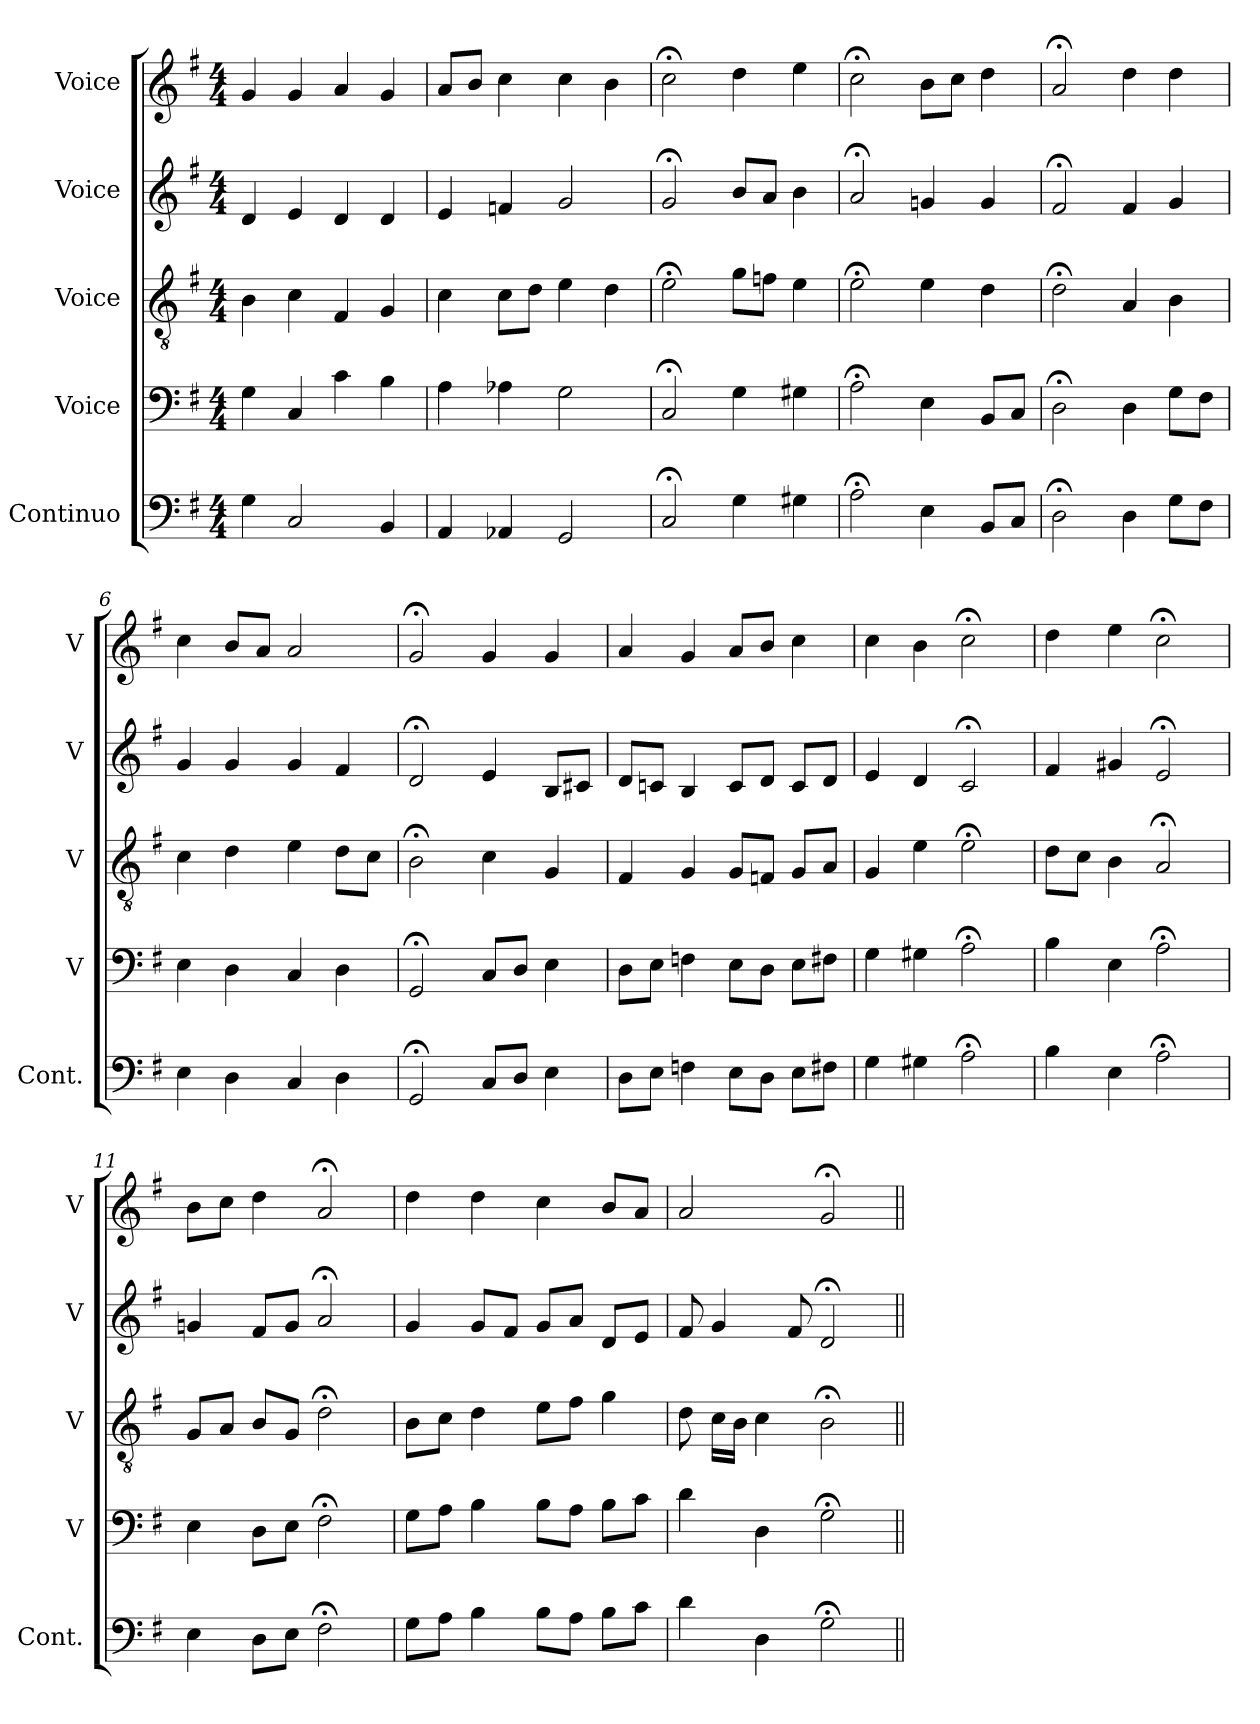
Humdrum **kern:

**kern	**kern	**kern	**kern	**kern
*part5	*part4	*part3	*part2	*part1
*staff5	*staff4	*staff3	*staff2	*staff1
*I"Continuo	*I"Voice	*I"Voice	*I"Voice	*I"Voice
*I'Cont.	*I'V	*I'V	*I'V	*I'V
*clefF4	*clefF4	*clefGv2	*clefG2	*clefG2
*ITrd7c12	*	*	*	*
*k[f#]	*k[f#]	*k[f#]	*k[f#]	*k[f#]
*M4/4	*M4/4	*M4/4	*M4/4	*M4/4
=1	=1	=1	=1	=1
4GG\	4G\	4B\	4d/	4g/
2CC/	4C/	4c\	4e/	4g/
.	4c\	4F#/	4d/	4a/
4BBB/	4B\	4G/	4d/	4g/
=2	=2	=2	=2	=2
4AAA/	4A\	4c\	4e/	8a/L
.	.	.	.	8b/J
4AAA-X/	4A-X\	8c\L	4fn/	4cc\
.	.	8d\J	.	.
2GGG/	2G\	4e\	2g/	4cc\
.	.	4d\	.	4b\
=3	=3	=3	=3	=3
2CC;</	2C;</	2e;<\	2g;</	2cc;<\
4GG\	4G\	8g\L	8b/L	4dd\
.	.	8fn\J	8a/J	.
4GG#X\	4G#X\	4e\	4b\	4ee\
=4	=4	=4	=4	=4
2AA;<\	2A;<\	2e;<\	2a;</	2cc;<\
4EE\	4E\	4e\	4gn/	8b\L
.	.	.	.	8cc\J
8BBB/L	8BB/L	4d\	4g/	4dd\
8CC/J	8C/J	.	.	.
=5	=5	=5	=5	=5
2DD;<\	2D;<\	2d;<\	2f#;</	2a;</
4DD\	4D\	4A/	4f#/	4dd\
8GG\L	8G\L	4B\	4g/	4dd\
8FF#\J	8F#\J	.	.	.
=6	=6	=6	=6	=6
4EE\	4E\	4c\	4g/	4cc\
4DD\	4D\	4d\	4g/	8b/L
.	.	.	.	8a/J
4CC/	4C/	4e\	4g/	2a/
4DD\	4D\	8d\L	4f#/	.
.	.	8c\J	.	.
=7	=7	=7	=7	=7
2GGG;</	2GG;</	2B;<\	2d;</	2g;</
8CC/L	8C/L	4c\	4e/	4g/
8DD/J	8D/J	.	.	.
4EE\	4E\	4G/	8B/L	4g/
.	.	.	8c#X/J	.
!!LO:LB:g=z
=8	=8	=8	=8	=8
8DD\L	8D\L	4F#/	8d/L	4a/
8EE\J	8E\J	.	8cn/J	.
4FFn\	4Fn\	4G/	4B/	4g/
8EE\L	8E\L	8G/L	8c/L	8a/L
8DD\J	8D\J	8Fn/J	8d/J	8b/J
8EE\L	8E\L	8G/L	8c/L	4cc\
8FF#X\J	8F#X\J	8A/J	8d/J	.
=9	=9	=9	=9	=9
4GG\	4G\	4G/	4e/	4cc\
4GG#X\	4G#X\	4e\	4d/	4b\
2AA;<\	2A;<\	2e;<\	2c;</	2cc;<\
=10	=10	=10	=10	=10
4BB\	4B\	8d\L	4f#/	4dd\
.	.	8c\J	.	.
4EE\	4E\	4B\	4g#X/	4ee\
2AA;<\	2A;<\	2A;</	2e;</	2cc;<\
=11	=11	=11	=11	=11
4EE\	4E\	8G/L	4gn/	8b\L
.	.	8A/J	.	8cc\J
8DD\L	8D\L	8B/L	8f#/L	4dd\
8EE\J	8E\J	8G/J	8g/J	.
2FF#;<\	2F#;<\	2d;<\	2a;</	2a;</
=12	=12	=12	=12	=12
8GG\L	8G\L	8B\L	4g/	4dd\
8AA\J	8A\J	8c\J	.	.
4BB\	4B\	4d\	8g/L	4dd\
.	.	.	8f#/J	.
8BB\L	8B\L	8e\L	8g/L	4cc\
8AA\J	8A\J	8f#\J	8a/J	.
8BB\L	8B\L	4g\	8d/L	8b/L
8C\J	8c\J	.	8e/J	8a/J
=13	=13	=13	=13	=13
4D\	4d\	8d\	8f#/	2a/
.	.	16c\LL	4g/	.
.	.	16B\JJ	.	.
4DD\	4D\	4c\	.	.
.	.	.	8f#/	.
2GG;<\	2G;<\	2B;<\	2d;</	2g;</
=||	=||	=||	=||	=||
*-	*-	*-	*-	*-
